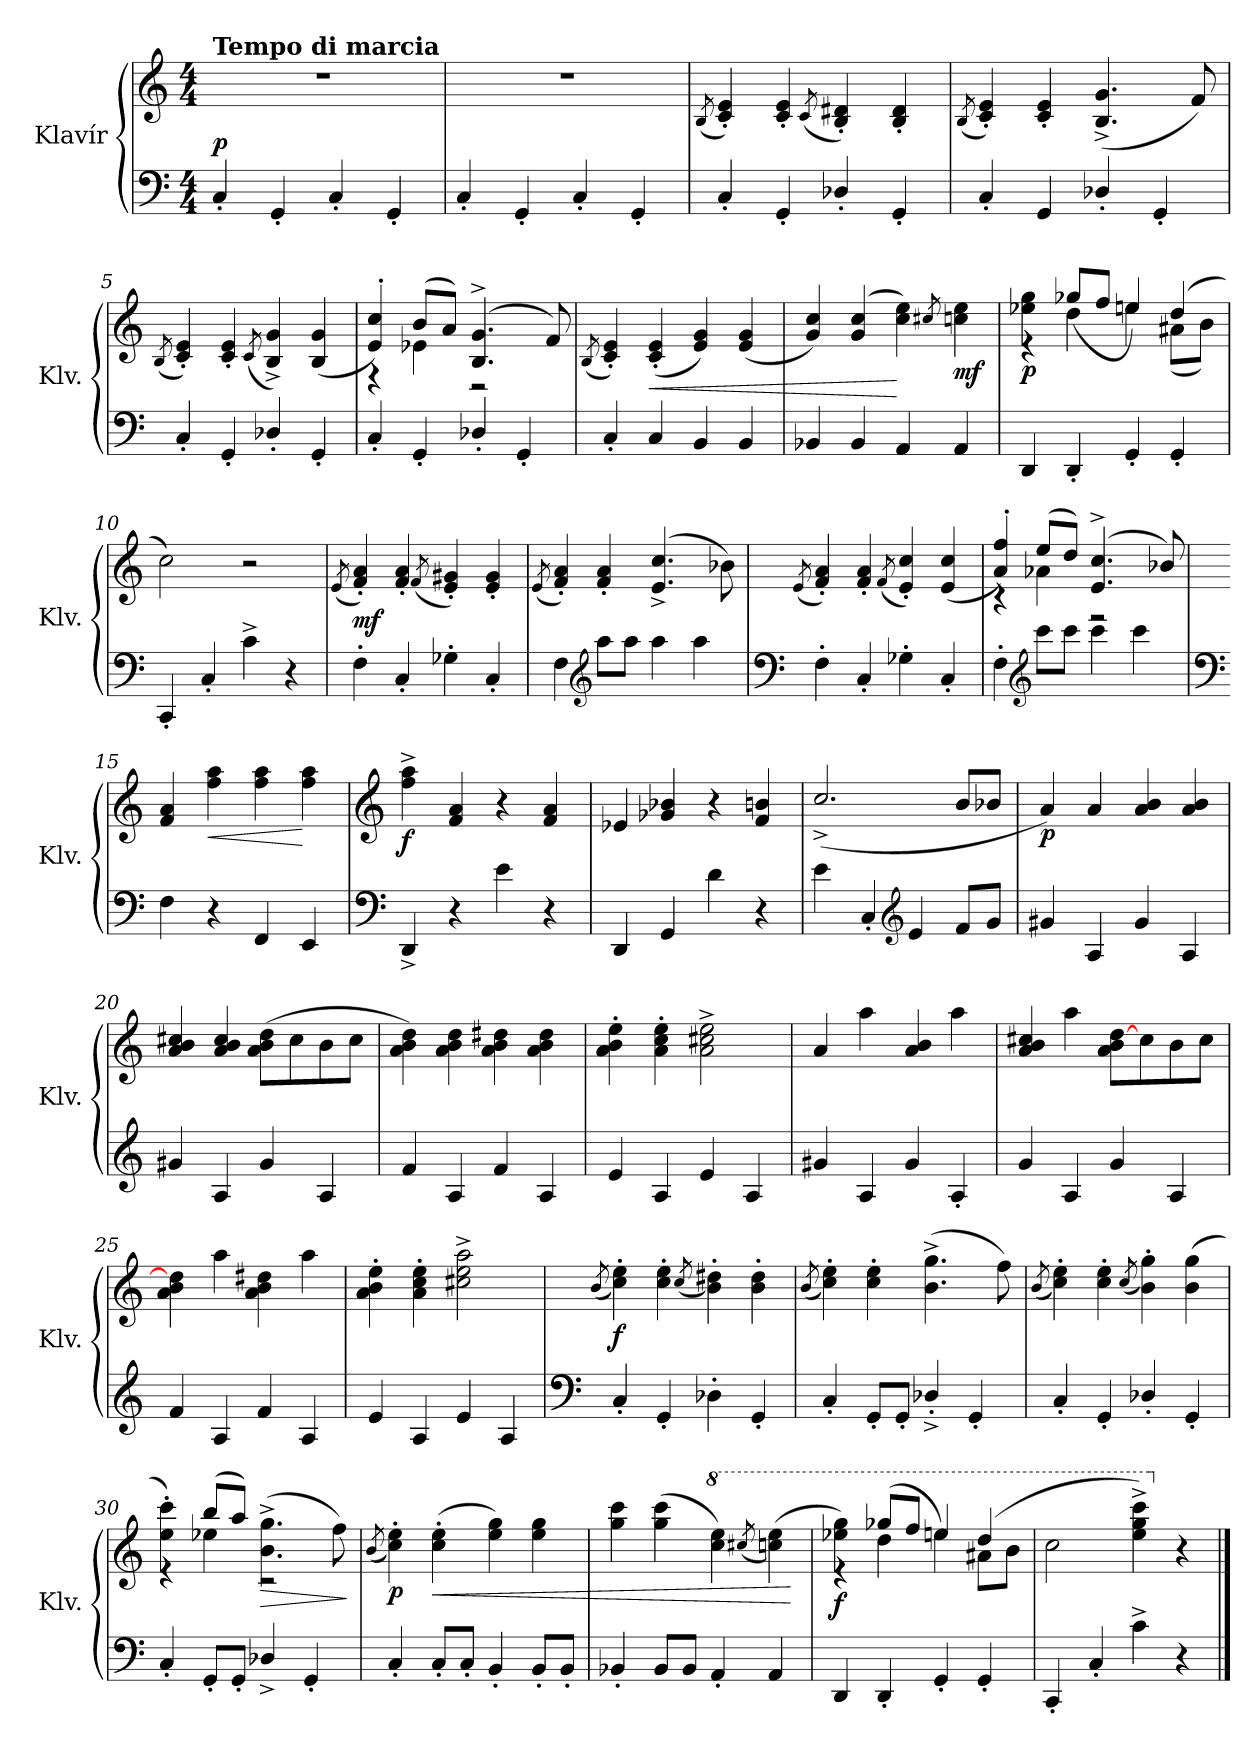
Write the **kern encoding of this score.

**kern	**kern	**dynam
*part1	*part1	*part1
*staff2	*staff1	*staff1/2
*I"Klavír	*	*
*I'Klv.	*	*
*clefF4	*clefG2	*
*k[]	*k[]	*
*M4/4	*M4/4	*
=1	=1	=1
!	!LO:TX:a:B:t=Tempo di marcia	!
!	!	!LO:DY:a=2
4C'/	1r	p
4GG'/	.	.
4C'/	.	.
4GG'/	.	.
=2	=2	=2
4C'/	1r	.
4GG'/	.	.
4C'/	.	.
4GG'/	.	.
=3	=3	=3
.	(<8qB/	.
4C'/	4c/' 4e/')	.
4GG'/	4c/' 4e/'	.
.	(<8qc/	.
4D-X'/	4B/' 4d#X/')	.
4GG'/	4B/' 4d#/'	.
!!LO:LB:g=z
=4	=4	=4
.	(<8qB/	.
4C'/	4c/' 4e/')	.
4GG/	4c/' 4e/'	.
4D-X'/	(>4.B/^ 4.g/^	.
4GG'/	.	.
.	8f/)	.
=5	=5	=5
.	(<8qB/	.
4C'/	4c/' 4e/')	.
4GG'/	4c/' 4e/'	.
.	(<8qc/	.
4D-X'/	4B/^ 4g/^)	.
4GG'/	(<4B/ 4g/	.
=6	=6	=6
*	*^	*
4C'/	4e/' 4cc/')	4r	.
4GG'/	(>8b/L	4e-X\	.
.	8a/J)	.	.
4D-X'/	(>4.B/^ 4.g/^	2r	.
4GG'/	.	.	.
.	8f/)	.	.
*	*v	*v	*
=7	=7	=7
.	(<8qB/	.
4C'/	4c/' 4e/')	.
!	!	!LO:HP:b
4C/	(<4c/' 4e/'	<
4BB/	4e/ 4g/)	.
4BB/	(<4e/ 4g/	.
!!LO:LB:g=z
=8	=8	=8
4BB-X/	4g/ 4cc/)	.
4BB-/	(>4g/ 4cc/	.
4AA/	4cc\ 4ee\)	[
.	8qcc#X/	.
!	!	!LO:DY:b
4AA/	4ccn\ 4ee\	mf
=9	=9	=9
*	*^	*
!	!	!	!LO:DY:b
4DD/	4ee-X\ 4gg\	4r	p
4DD'/	4dd\	(>8gg-X/L	.
.	.	8ff/J	.
4GG'/	4een\	4ee/)	.
4GG'/	(>4dd/	(<8a#X\L	.
.	.	8b\J)	.
*	*v	*v	*
=10	=10	=10
4CC'/	2cc\)	.
4C'/	.	.
4c^\	2r	.
4r	.	.
=11	=11	=11
.	(<8qe/	.
!	!	!LO:DY:b
4F'\	4f/' 4a/')	mf
4C'/	4f/' 4a/'	.
.	(<8qf/	.
4G-X'\	4e/' 4g#X/')	.
4C'/	4e/' 4g#/'	.
!!LO:LB:g=z
=12	=12	=12
.	(<8qe/	.
4F\	4f/' 4a/')	.
*clefG2	*	*
8aa\L	4f/' 4a/'	.
8aa\J	.	.
4aa\	(>4.e/^ 4.cc/^	.
4aa\	.	.
.	8b-X\)	.
=13	=13	=13
*clefF4	*	*
.	(<8qe/	.
4F'\	4f/' 4a/')	.
4C'/	4f/' 4a/'	.
.	(<8qf/	.
4G-X'\	4e/' 4cc/')	.
4C'/	(<4e/ 4cc/	.
=14	=14	=14
*	*^	*
4F'\	4a/' 4ff/')	4r	.
*clefG2	*	*	*
8ccc\L	(>8ee/L	4a-X\	.
8ccc\J	8dd/J)	.	.
4ccc\	(>4.e/^ 4.cc/^	2r	.
4ccc\	.	.	.
.	8b-X/)	.	.
*	*v	*v	*
=15	=15	=15
*clefF4	*	*
4F\	4f/ 4a/	.
!	!	!LO:HP:b
4r	4ff\ 4aa\	<
4FF/	4ff\ 4aa\	.
4EE/	4ff\ 4aa\	[
!!LO:PB:g=z
=16	=16	=16
*clefF4	*clefG2	*
!	!	!LO:DY:b
4DD^/	4ff\^ 4aa\^	f
4r	4f/ 4a/	.
4e\	4r	.
4r	4f/ 4a/	.
=17	=17	=17
4DD/	4e-X/	.
4GG/	4g-X/ 4b-X/	.
4d\	4r	.
4r	4f/ 4bn/	.
=18	=18	=18
4e\	(>2.cc^/	.
4C'/	.	.
*clefG2	*	*
4e/	.	.
8f/L	8b/L	.
8g/J	8b-X/J	.
=19	=19	=19
!	!	!LO:DY:b
4g#X/	4a/)	p
4A/	4a/	.
4g#/	4a/ 4b/	.
4A/	4a/ 4b/	.
!!LO:LB:g=z
=20	=20	=20
4g#X/	4a/ 4b/ 4cc#X/	.
4A/	4a/ 4b/ 4cc#/	.
4g#/	(>8a\ 8b\ 8dd\L	.
.	8cc#\	.
4A/	8b\	.
.	8cc#\J	.
=21	=21	=21
4f/	4a\ 4b\ 4dd\)	.
4A/	4a\ 4b\ 4dd\	.
4f/	4a\ 4b\ 4dd#X\	.
4A/	4a\ 4b\ 4dd#\	.
=22	=22	=22
4e/	4a\' 4b\' 4ee\'	.
4A/	4a\' 4cc\' 4ee\'	.
4e/	2a\^ 2cc#X\^ 2ee\^	.
4A/	.	.
=23	=23	=23
4g#X/	4a/	.
4A/	4aa\	.
4g#/	4a/ 4b/	.
4A'/	4aa\	.
!!LO:LB:g=z
=24	=24	=24
4g/	4a/ 4b/ 4cc#X/	.
4A/	4aa\	.
4g/	8a\ 8b\ [8dd\L	.
.	8cc#\	.
4A/	8b\	.
.	8cc#\J	.
=25	=25	=25
4f/	4a\ 4b\ 4dd\]	.
4A/	4aa\	.
4f/	4a\ 4b\ 4dd#X\	.
4A/	4aa\	.
=26	=26	=26
4e/	4a\' 4b\' 4ee\'	.
4A/	4a\' 4cc\' 4ee\'	.
4e/	2cc#X\^ 2ee\^ 2aa\^	.
4A/	.	.
=27	=27	=27
*clefF4	*	*
.	(>8qb/	.
!	!	!LO:DY:b
4C'/	4cc\' 4ee\')	f
4GG'/	4cc\' 4ee\'	.
.	(>8qcc/	.
4D-X'\	4b\' 4dd#X\')	.
4GG'/	4b\' 4dd#\'	.
!!LO:LB:g=z
=28	=28	=28
.	(>8qb/	.
4C'/	4cc\' 4ee\')	.
8GG'/L	4cc\' 4ee\'	.
8GG'/J	.	.
4D-X'^/	(>4.b\^ 4.gg\^	.
4GG'/	.	.
.	8ff\)	.
=29	=29	=29
.	(>8qb/	.
4C'/	4cc\' 4ee\')	.
4GG'/	4cc\' 4ee\'	.
.	(>8qcc/	.
4D-X'/	4b\' 4gg\')	.
4GG'/	(<4b\ 4gg\	.
=30	=30	=30
*	*^	*
4C'/	4ee\' 4ccc\')	4r	.
8GG'/L	(>8bb/L	4ee-X\	.
8GG'/J	8aa/J)	.	.
!	!	!	!LO:HP:b
4D-X^/	(>4.b\^ 4.gg\^	2r	>
4GG'/	.	.	.
.	8ff\)	.	.
*	*v	*v	*
.	.	]
=31	=31	=31
.	(>8qb/	.
!	!	!LO:DY:b
4C'/	4cc\' 4ee\')	p
!	!	!LO:HP:b
8C'/L	(>4cc\' 4ee\'	<
8C'/J	.	.
4BB'/	4ee\ 4gg\)	.
8BB'/L	4ee\ 4gg\	.
8BB'/J	.	.
!!LO:LB:g=z
=32	=32	=32
4BB-X'/	4gg\ 4ccc\	.
8BB-/L	(>4gg\ 4ccc\	.
8BB-/J	.	.
*	*8va	*
4AA'/	4ccc\ 4eee\)	.
.	(<8qccc#X/	.
4AA/	(>4cccn\ 4eee\)	.
.	.	[
=33	=33	=33
*	*^	*
!	!	!	!LO:DY:b
4DD/	4eee-X\ 4ggg\)	4r	f
4DD'/	(>8ggg-X/L	4ddd\	.
.	8fff/J	.	.
4GG'/	4eeen\)	4eee/	.
4GG'/	(>4ddd/	8aa#X\L	.
.	.	8bb\J	.
*	*v	*v	*
=34	=34	=34
4CC'/	2ccc\	.
4C'/	.	.
4c^\	4eee\^ 4ggg\^ 4cccc\^)	.
*	*X8va	*
4r	4r	.
==	==	==
*-	*-	*-
